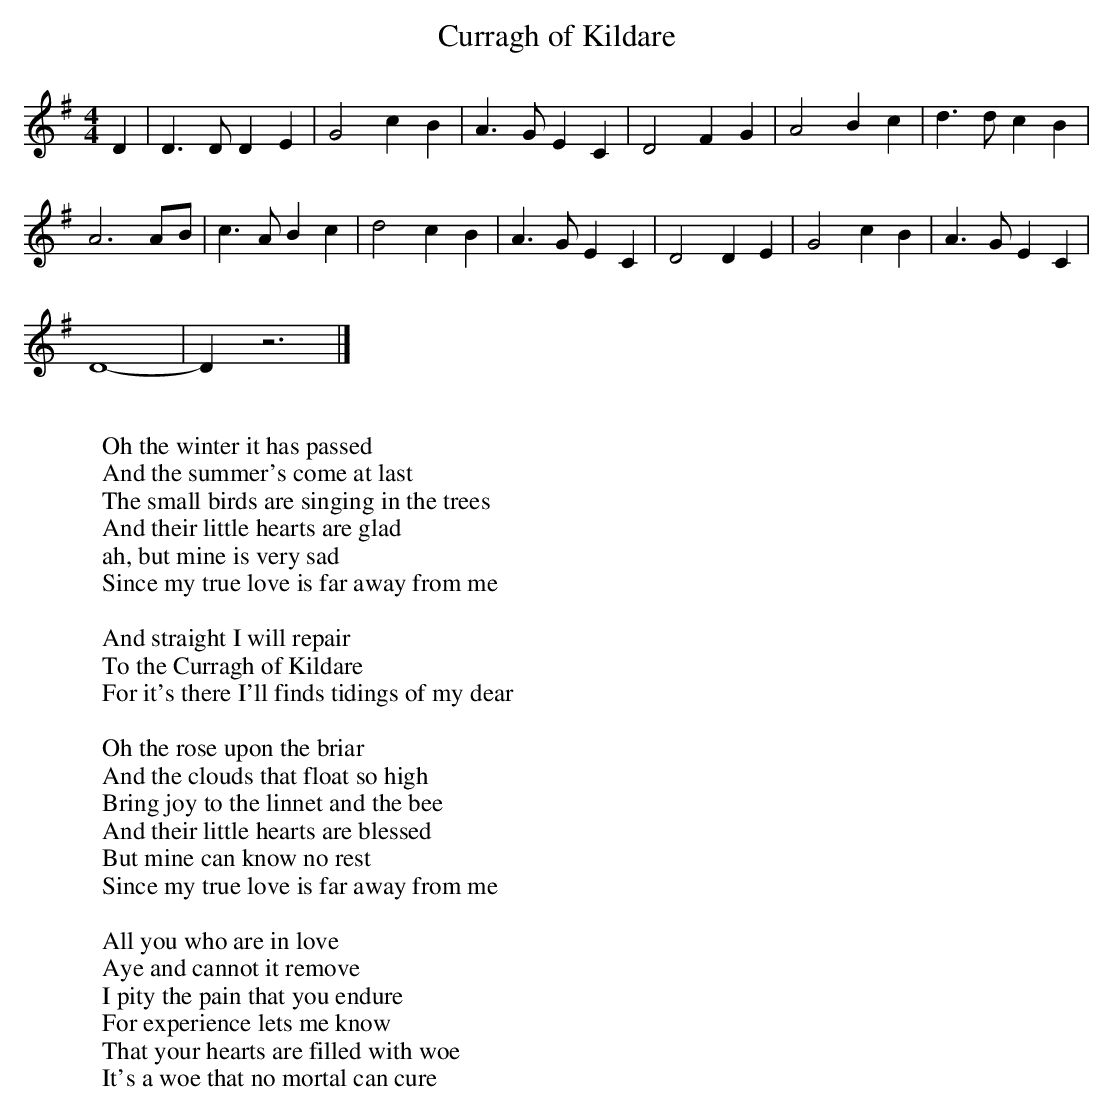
X:1
T:Curragh of Kildare
M:4/4
L:1/4
K:G
D| D3/2 D/2 D E| G2 c B| A3/2 G/2 E C| D2 F G| A2 B c| d3/2 d/2 c B|
A3A/2-B/2| c3/2 A/2 B c| d2 c- B| A3/2 G/2 E C| D2 D E| G2 c B| A3/2 G/2 E C|
D4-| D z3 |]
W:
W:Oh the winter it has passed
W:And the summer's come at last
W:The small birds are singing in the trees
W:And their little hearts are glad
W:ah, but mine is very sad
W:Since my true love is far away from me
W:
W:And straight I will repair
W:To the Curragh of Kildare
W:For it's there I'll finds tidings of my dear
W:
W:Oh the rose upon the briar
W:And the clouds that float so high
W:Bring joy to the linnet and the bee
W:And their little hearts are blessed
W:But mine can know no rest
W:Since my true love is far away from me
W:
W:All you who are in love
W:Aye and cannot it remove
W:I pity the pain that you endure
W:For experience lets me know
W:That your hearts are filled with woe
W:It's a woe that no mortal can cure
